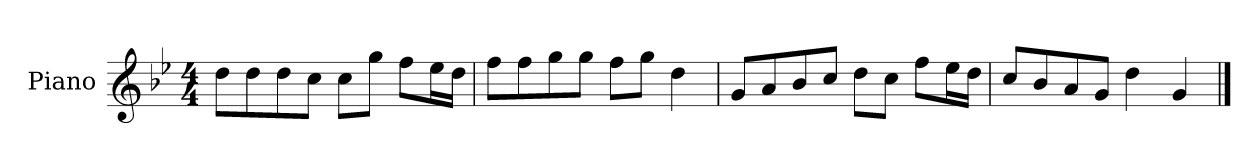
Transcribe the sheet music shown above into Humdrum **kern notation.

**kern
*part1
*staff1
*I"Piano
*I'P-no
*clefG2
*k[b-e-]
*M4/4
*MM90
=1
8dd\L
8dd\
8dd\
8cc\J
8cc\L
8gg\J
8ff\L
16ee-\L
16dd\JJ
=2
8ff\L
8ff\
8gg\
8gg\J
8ff\L
8gg\J
4dd\
=3
8g/L
8a/
8b-/
8cc/J
8dd\L
8cc\J
8ff\L
16ee-\L
16dd\JJ
=4
8cc/L
8b-/
8a/
8g/J
4dd\
4g/
==
*-
